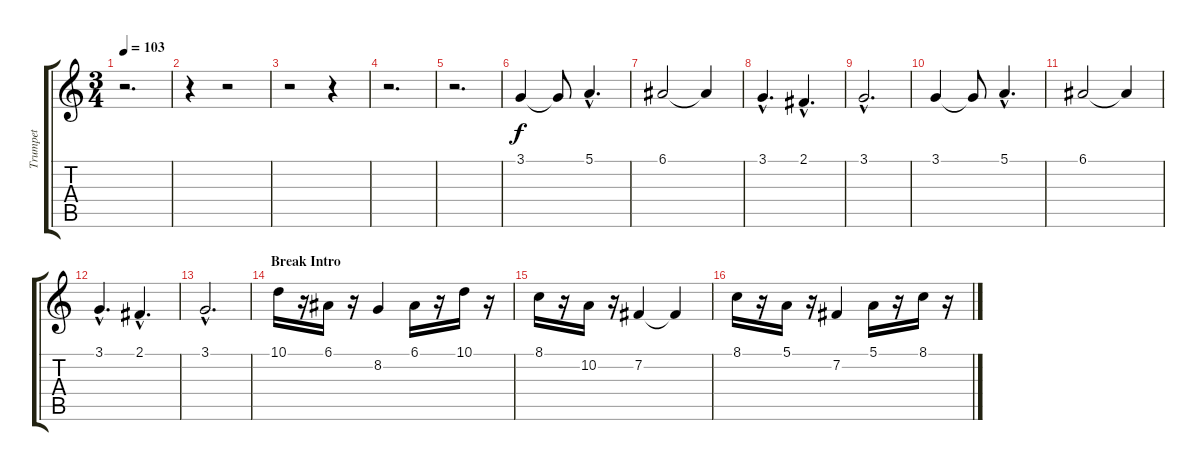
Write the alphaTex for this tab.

\track ("Trumpet" "Trumpet") {instrument trumpet}
\staff {score tabs}
\tuning (E4 B3 G3 D3 A2 E2) {hide}
\ts (3 4)
\tempo 103
\clef g2
\ks c
r.2{d dy f} |
r.4 r.2 |
r.2 r.4 |
r.2{d} |
r.2{d} |
3.1.4 3.1{t}.8 5.1{hac}.4{d} |
6.1.2 6.1{t}.4 |
3.1{hac}.4{d} 2.1{hac}.4{d} |
3.1{hac}.2{d} |
3.1.4 3.1{t}.8 5.1{hac}.4{d} |
6.1.2 6.1{t}.4 |
3.1{hac}.4{d} 2.1{hac}.4{d} |
3.1{hac}.2{d} |
\section ("" "Break Intro")
10.1.16 r.16 6.1.16 r.16 8.2.4 6.1.16 r.16 10.1.16 r.16 |
8.1.16 r.16 10.2.16 r.16 7.2.4 7.2{t}.4 |
8.1.16 r.16 5.1.16 r.16 7.2.4 5.1.16 r.16 8.1.16 r.16
